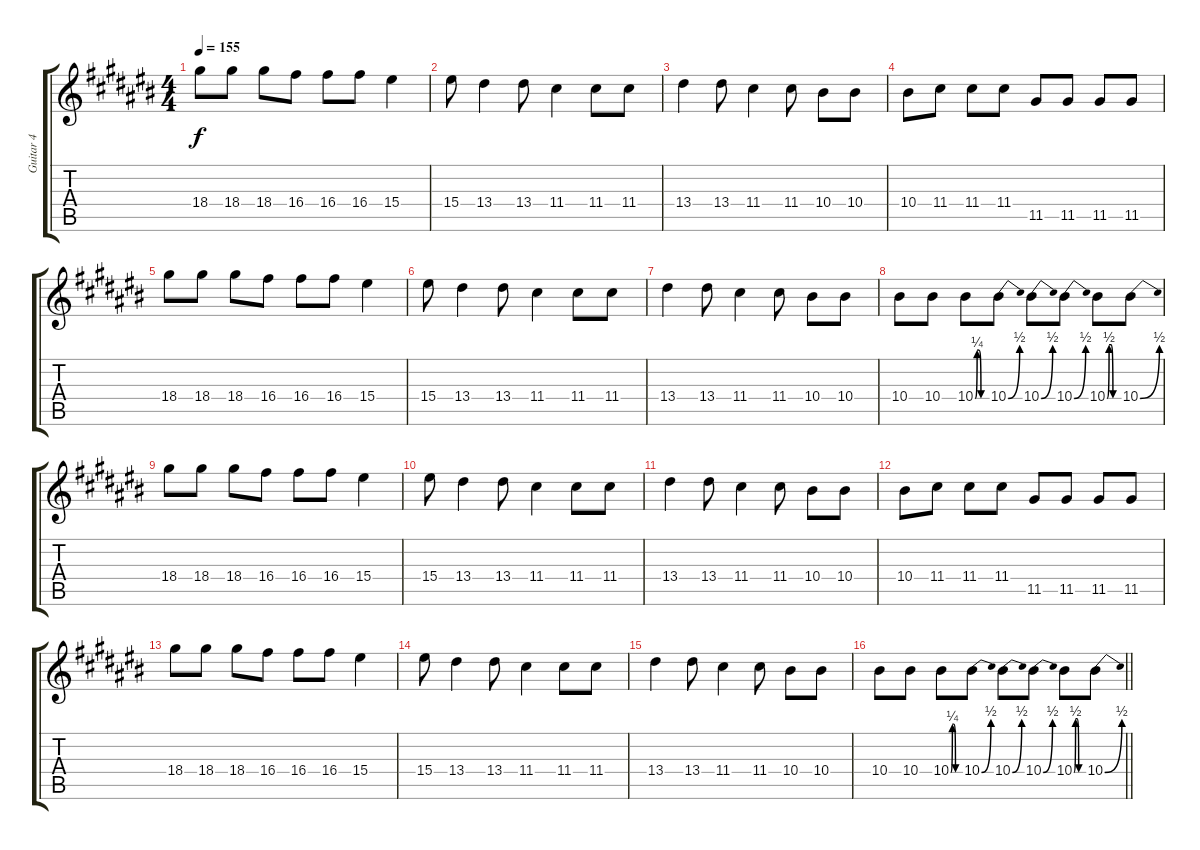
\track ("Guitar 4" "Guitar 4") {instrument electricguitarclean}
\staff {score tabs}
\tuning (E4 B3 G3 D3 A2 E2) {hide}
\ts (4 4)
\tempo 155
\clef g2
\ks c#
18.4.8{dy f instrument electricguitarclean} 18.4.8 18.4.8 16.4.8 16.4.8 16.4.8 15.4.4 |
15.4.8 13.4.4 13.4.8 11.4.4 11.4.8 11.4.8 |
13.4.4 13.4.8 11.4.4 11.4.8 10.4.8 10.4.8 |
10.4.8 11.4.8 11.4.8 11.4.8 11.5.8 11.5.8 11.5.8 11.5.8 |
18.4.8 18.4.8 18.4.8 16.4.8 16.4.8 16.4.8 15.4.4 |
15.4.8 13.4.4 13.4.8 11.4.4 11.4.8 11.4.8 |
13.4.4 13.4.8 11.4.4 11.4.8 10.4.8 10.4.8 |
10.4.8 10.4.8 10.4{be (custom 0 0 10 1 20 1 30 0 60 0)}.8 10.4{be (bend 0 0 60 2)}.8 10.4{be (bend 0 0 60 2)}.8 10.4{be (bend 0 0 60 2)}.8 10.4{be (custom 0 0 10 2 20 2 30 0 60 0)}.8 10.4{be (bend 0 0 60 2)}.8 |
18.4.8{instrument electricguitarclean} 18.4.8 18.4.8 16.4.8 16.4.8 16.4.8 15.4.4 |
15.4.8 13.4.4 13.4.8 11.4.4 11.4.8 11.4.8 |
13.4.4 13.4.8 11.4.4 11.4.8 10.4.8 10.4.8 |
10.4.8 11.4.8 11.4.8 11.4.8 11.5.8 11.5.8 11.5.8 11.5.8 |
18.4.8 18.4.8 18.4.8 16.4.8 16.4.8 16.4.8 15.4.4 |
15.4.8 13.4.4 13.4.8 11.4.4 11.4.8 11.4.8 |
13.4.4 13.4.8 11.4.4 11.4.8 10.4.8 10.4.8 |
\barLineRight lightlight
10.4.8 10.4.8 10.4{be (custom 0 0 10 1 20 1 30 0 60 0)}.8 10.4{be (bend 0 0 60 2)}.8 10.4{be (bend 0 0 60 2)}.8 10.4{be (bend 0 0 60 2)}.8 10.4{be (custom 0 0 10 2 20 2 30 0 60 0)}.8 10.4{be (bend 0 0 60 2)}.8
